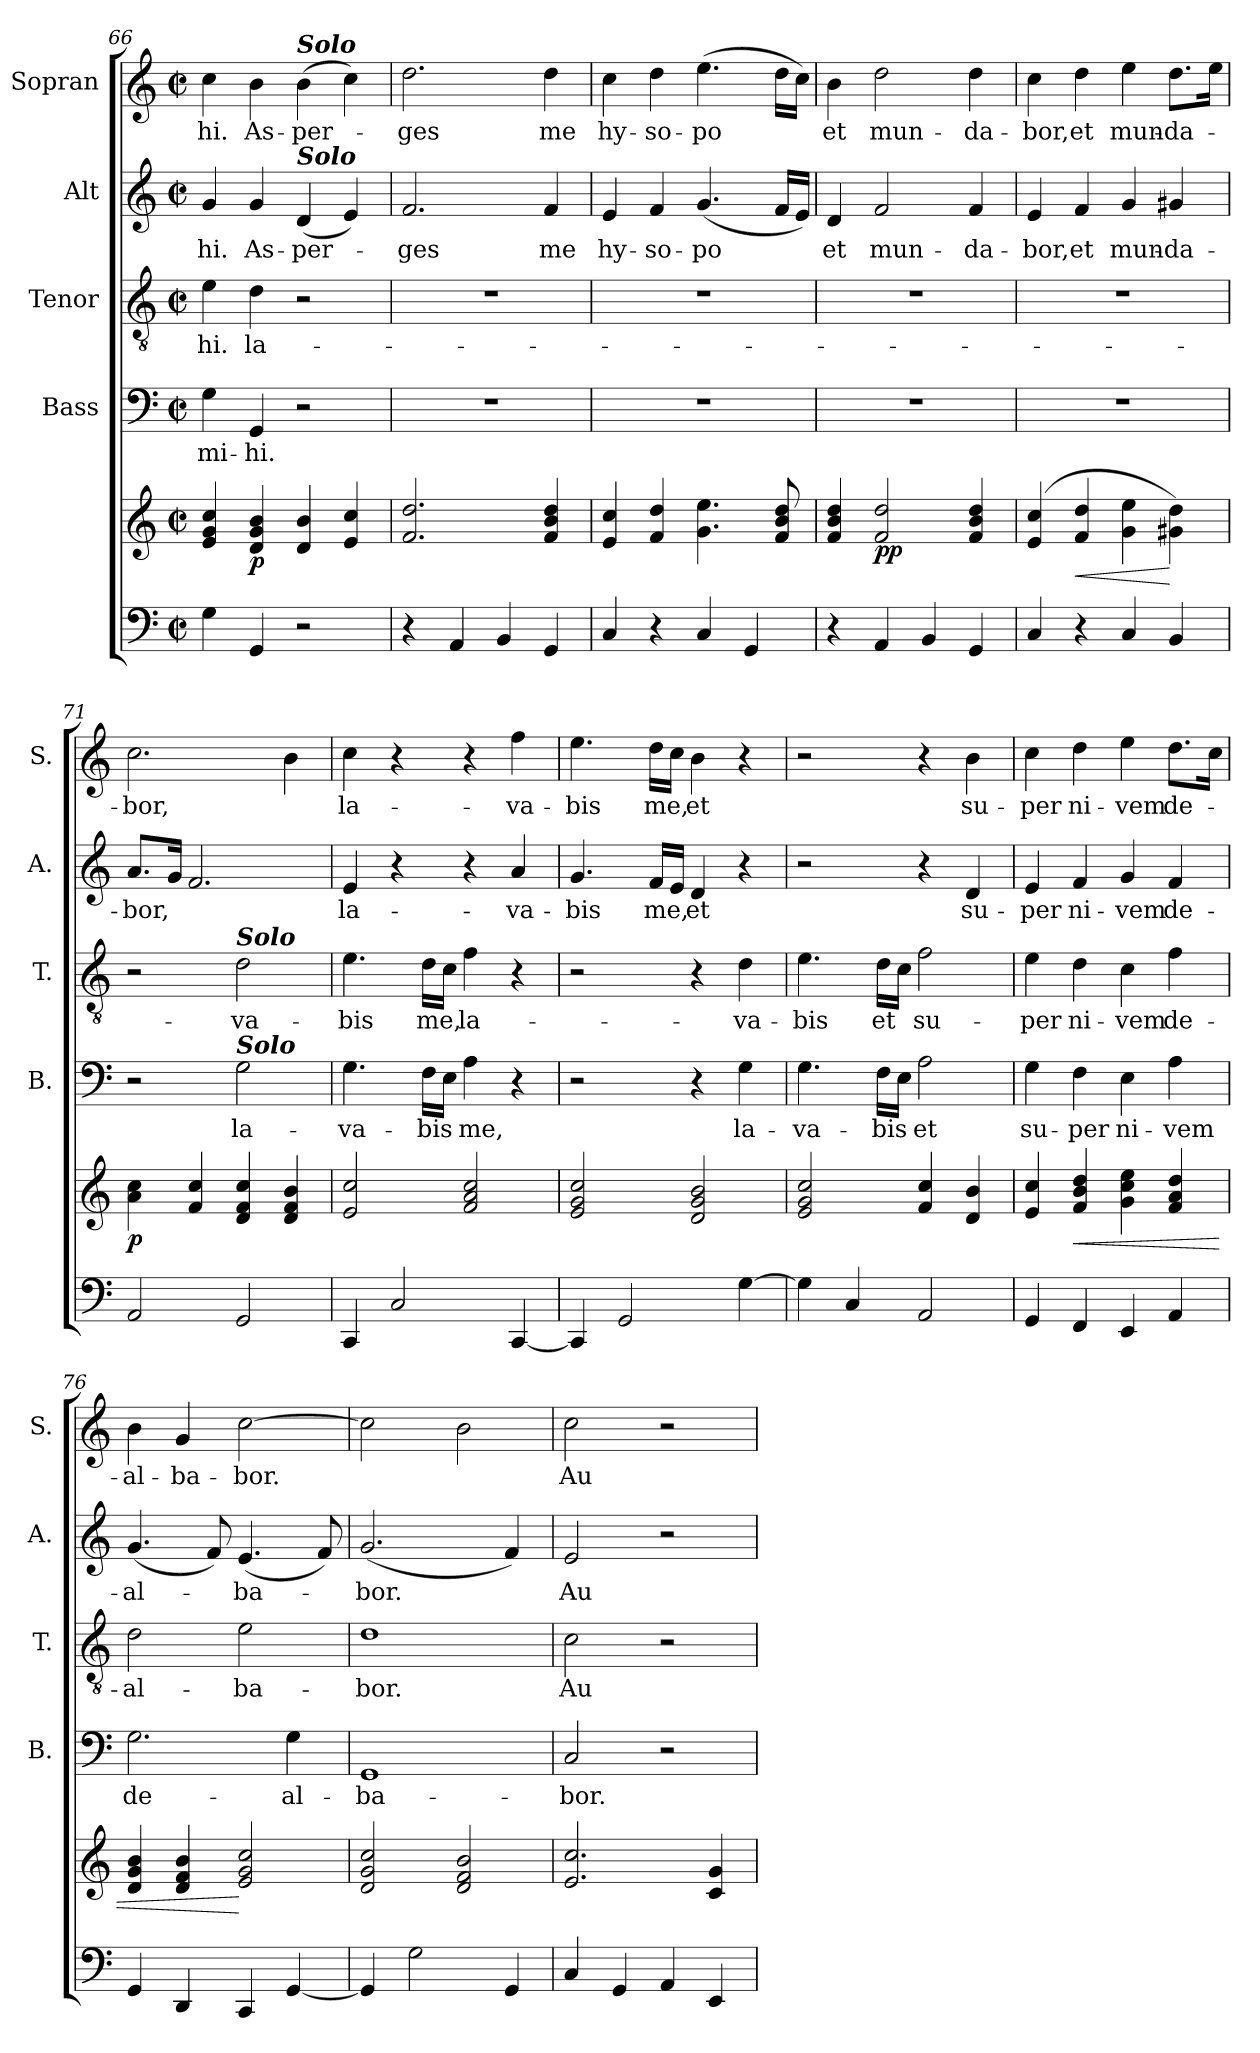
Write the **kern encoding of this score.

**kern	**kern	**dynam	**kern	**text	**kern	**text	**kern	**text	**kern	**text
*part5	*part5	*part5	*part4	*part4	*part3	*part3	*part2	*part2	*part1	*part1
*staff6	*staff5	*staff5/6	*staff4	*staff4	*staff3	*staff3	*staff2	*staff2	*staff1	*staff1
*	*	*	*I"Bass	*	*I"Tenor	*	*I"Alt	*	*I"Sopran	*
*	*	*	*I'B.	*	*I'T.	*	*I'A.	*	*I'S.	*
*clefF4	*clefG2	*	*clefF4	*	*clefGv2	*	*clefG2	*	*clefG2	*
*k[]	*k[]	*	*k[]	*	*k[]	*	*k[]	*	*k[]	*
*C:	*C:	*	*C:	*	*C:	*	*C:	*	*C:	*
*M2/2	*M2/2	*	*M2/2	*	*M2/2	*	*M2/2	*	*M2/2	*
*met(c|)	*met(c|)	*	*met(c|)	*	*met(c|)	*	*met(c|)	*	*met(c|)	*
=66	=66	=66	=66	=66	=66	=66	=66	=66	=66	=66
!	!	!	!	!LO:LY:b	!	!LO:LY:b	!	!LO:LY:b	!	!LO:LY:b
4G\	4e/ 4g/ 4cc/	.	4G\	mi-	4e\	-hi.	4g/	-hi.	4cc\	-hi.
!	!	!LO:DY:b	!	!LO:LY:b	!	!LO:LY:b	!	!LO:LY:b	!	!LO:LY:b
4GG/	4d/ 4g/ 4b/	p	4GG/	-hi.	4d\	la-	4g/	As-	4b\	As-
!	!	!	!	!	!	!	!	!	!LO:TX:a:Bi:t=Solo	!
!	!	!	!	!	!	!	!LO:TX:a:Bi:t=Solo	!	!	!
!	!	!	!	!	!	!	!	!LO:LY:b	!	!LO:LY:b
2r	4d/ 4b/	.	2r	.	2r	.	(<4d/	-per-	(>4b\	-per-
.	4e/ 4cc/	.	.	.	.	.	4e/)	.	4cc\)	.
=67	=67	=67	=67	=67	=67	=67	=67	=67	=67	=67
!	!	!	!	!	!	!	!	!LO:LY:b	!	!LO:LY:b
4r	2.f/ 2.dd/	.	1r	.	1r	.	2.f/	-ges	2.dd\	-ges
4AA/	.	.	.	.	.	.	.	.	.	.
4BB/	.	.	.	.	.	.	.	.	.	.
!	!	!	!	!	!	!	!	!LO:LY:b	!	!LO:LY:b
4GG/	4f/ 4b/ 4dd/	.	.	.	.	.	4f/	me	4dd\	me
!!LO:PB:g=z
=68	=68	=68	=68	=68	=68	=68	=68	=68	=68	=68
!	!	!	!	!	!	!	!	!LO:LY:b	!	!LO:LY:b
4C/	4e/ 4cc/	.	1r	.	1r	.	4e/	hy-	4cc\	hy-
!	!	!	!	!	!	!	!	!LO:LY:b	!	!LO:LY:b
4r	4f/ 4dd/	.	.	.	.	.	4f/	-so-	4dd\	-so-
!	!	!	!	!	!	!	!	!LO:LY:b	!	!LO:LY:b
4C/	4.g\ 4.ee\	.	.	.	.	.	(<4.g/	-po	(>4.ee\	-po
4GG/	.	.	.	.	.	.	.	.	.	.
.	8f/ 8b/ 8dd/	.	.	.	.	.	16f/LL	.	16dd\LL	.
.	.	.	.	.	.	.	16e/JJ)	.	16cc\JJ)	.
=69	=69	=69	=69	=69	=69	=69	=69	=69	=69	=69
!	!	!	!	!	!	!	!	!LO:LY:b	!	!LO:LY:b
4r	4f/ 4b/ 4dd/	.	1r	.	1r	.	4d/	et	4b\	et
!	!	!LO:DY:b	!	!	!	!	!	!LO:LY:b	!	!LO:LY:b
4AA/	2f/ 2dd/	pp	.	.	.	.	2f/	mun-	2dd\	mun-
4BB/	.	.	.	.	.	.	.	.	.	.
!	!	!	!	!	!	!	!	!LO:LY:b	!	!LO:LY:b
4GG/	4f/ 4b/ 4dd/	.	.	.	.	.	4f/	-da-	4dd\	-da-
=70	=70	=70	=70	=70	=70	=70	=70	=70	=70	=70
!	!	!	!	!	!	!	!	!LO:LY:b	!	!LO:LY:b
4C/	(4e/ 4cc/	.	1r	.	1r	.	4e/	-bor,	4cc\	-bor,
!	!	!LO:HP:b	!	!	!	!	!	!LO:LY:b	!	!LO:LY:b
4r	4f/ 4dd/	<	.	.	.	.	4f/	et	4dd\	et
!	!	!	!	!	!	!	!	!LO:LY:b	!	!LO:LY:b
4C/	4g\ 4ee\	.	.	.	.	.	4g/	mun-	4ee\	mun-
!	!	!	!	!	!	!	!	!LO:LY:b	!	!LO:LY:b
4BB/	4g#X\ 4dd\)	[	.	.	.	.	4g#X/	-da-	8.dd\L	-da-
.	.	.	.	.	.	.	.	.	16ee\Jk	.
=71	=71	=71	=71	=71	=71	=71	=71	=71	=71	=71
!	!	!LO:DY:b	!	!	!	!	!	!LO:LY:b	!	!LO:LY:b
2AA/	4a\ 4cc\	p	2r	.	2r	.	8.a/L	-bor,	2.cc\	-bor,
.	.	.	.	.	.	.	16g/Jk	.	.	.
.	4f/ 4cc/	.	.	.	.	.	2.f/	.	.	.
!	!	!	!	!	!LO:TX:a:Bi:t=Solo	!	!	!	!	!
!	!	!	!LO:TX:a:Bi:t=Solo	!	!	!	!	!	!	!
!	!	!	!	!LO:LY:b	!	!LO:LY:b	!	!	!	!
2GG/	4d/ 4f/ 4cc/	.	2G\	la-	2d\	-va-	.	.	.	.
.	4d/ 4f/ 4b/	.	.	.	.	.	.	.	4b\	.
=72	=72	=72	=72	=72	=72	=72	=72	=72	=72	=72
!	!	!	!	!LO:LY:b	!	!LO:LY:b	!	!LO:LY:b	!	!LO:LY:b
4CC/	2e/ 2cc/	.	4.G\	-va-	4.e\	-bis	4e/	la-	4cc\	la-
2C/	.	.	.	.	.	.	4r	.	4r	.
!	!	!	!	!LO:LY:b	!	!LO:LY:b	!	!	!	!
.	.	.	16F\LL	-bis	16d\LL	me,	.	.	.	.
.	.	.	16E\JJ	.	16c\JJ	.	.	.	.	.
!	!	!	!	!LO:LY:b	!	!LO:LY:b	!	!	!	!
.	2f/ 2a/ 2cc/	.	4A\	me,	4f\	la-	4r	.	4r	.
!	!	!	!	!	!	!	!	!LO:LY:b	!	!LO:LY:b
[4CC/	.	.	4r	.	4r	.	4a/	-va-	4ff\	-va-
=73	=73	=73	=73	=73	=73	=73	=73	=73	=73	=73
!	!	!	!	!	!	!	!	!LO:LY:b	!	!LO:LY:b
4CC/]	2e/ 2g/ 2cc/	.	2r	.	2r	.	4.g/	-bis	4.ee\	-bis
2GG/	.	.	.	.	.	.	.	.	.	.
!	!	!	!	!	!	!	!	!LO:LY:b	!	!LO:LY:b
.	.	.	.	.	.	.	16f/LL	me,	16dd\LL	me,
.	.	.	.	.	.	.	16e/JJ	.	16cc\JJ	.
!	!	!	!	!	!	!	!	!LO:LY:b	!	!LO:LY:b
.	2d/ 2g/ 2b/	.	4r	.	4r	.	4d/	et	4b\	et
!	!	!	!	!LO:LY:b	!	!LO:LY:b	!	!	!	!
[4G\	.	.	4G\	la-	4d\	-va-	4r	.	4r	.
!!LO:LB:g=z
=74	=74	=74	=74	=74	=74	=74	=74	=74	=74	=74
!	!	!	!	!LO:LY:b	!	!LO:LY:b	!	!	!	!
4G\]	2e/ 2g/ 2cc/	.	4.G\	-va-	4.e\	-bis	2r	.	2r	.
4C/	.	.	.	.	.	.	.	.	.	.
!	!	!	!	!LO:LY:b	!	!LO:LY:b	!	!	!	!
.	.	.	16F\LL	-bis	16d\LL	et	.	.	.	.
.	.	.	16E\JJ	.	16c\JJ	.	.	.	.	.
!	!	!	!	!LO:LY:b	!	!LO:LY:b	!	!	!	!
2AA/	4f/ 4cc/	.	2A\	et	2f\	su-	4r	.	4r	.
!	!	!	!	!	!	!	!	!LO:LY:b	!	!LO:LY:b
.	4d/ 4b/	.	.	.	.	.	4d/	su-	4b\	su-
=75	=75	=75	=75	=75	=75	=75	=75	=75	=75	=75
!	!	!	!	!LO:LY:b	!	!LO:LY:b	!	!LO:LY:b	!	!LO:LY:b
4GG/	4e/ 4cc/	.	4G\	su-	4e\	-per	4e/	-per	4cc\	-per
!	!	!LO:HP:b	!	!LO:LY:b	!	!LO:LY:b	!	!LO:LY:b	!	!LO:LY:b
4FF/	4f/ 4b/ 4dd/	<	4F\	-per	4d\	ni-	4f/	ni-	4dd\	ni-
!	!	!	!	!LO:LY:b	!	!LO:LY:b	!	!LO:LY:b	!	!LO:LY:b
4EE/	4g\ 4cc\ 4ee\	.	4E\	ni-	4c\	-vem	4g/	-vem	4ee\	-vem
!	!	!	!	!LO:LY:b	!	!LO:LY:b	!	!LO:LY:b	!	!LO:LY:b
4AA/	4f/ 4a/ 4dd/	.	4A\	-vem	4f\	de-	4f/	de-	8.dd\L	de-
.	.	.	.	.	.	.	.	.	16cc\Jk	.
=76	=76	=76	=76	=76	=76	=76	=76	=76	=76	=76
!	!	!	!	!LO:LY:b	!	!LO:LY:b	!	!LO:LY:b	!	!LO:LY:b
4GG/	4d/ 4g/ 4b/	.	2.G\	de-	2d\	-al-	(<4.g/	-al-	4b\	-al-
!	!	!	!	!	!	!	!	!	!	!LO:LY:b
4DD/	4d/ 4f/ 4b/	.	.	.	.	.	.	.	4g/	-ba-
.	.	.	.	.	.	.	8f/)	.	.	.
!	!	!	!	!	!	!LO:LY:b	!	!LO:LY:b	!	!LO:LY:b
4CC/	2e/ 2g/ 2cc/	[	.	.	2e\	-ba-	(<4.e/	-ba-	[2cc\	-bor.
!	!	!	!	!LO:LY:b	!	!	!	!	!	!
[4GG/	.	.	4G\	-al-	.	.	.	.	.	.
.	.	.	.	.	.	.	8f/)	.	.	.
=77	=77	=77	=77	=77	=77	=77	=77	=77	=77	=77
!	!	!	!	!LO:LY:b	!	!LO:LY:b	!	!LO:LY:b	!	!
4GG/]	2d/ 2g/ 2cc/	.	1GG	-ba-	1d	-bor.	(<2.g/	-bor.	2cc\]	.
2G\	.	.	.	.	.	.	.	.	.	.
.	2d/ 2f/ 2b/	.	.	.	.	.	.	.	2b\	.
4GG/	.	.	.	.	.	.	4f/)	.	.	.
=78	=78	=78	=78	=78	=78	=78	=78	=78	=78	=78
!	!	!	!	!LO:LY:b	!	!LO:LY:b	!	!LO:LY:b	!	!LO:LY:b
4C/	2.e/ 2.cc/	.	2C/	-bor.	2c\	Au-	2e/	Au-	2cc\	Au-
4GG/	.	.	.	.	.	.	.	.	.	.
4AA/	.	.	2r	.	2r	.	2r	.	2r	.
4EE/	4c/ 4g/	.	.	.	.	.	.	.	.	.
=	=	=	=	=	=	=	=	=	=	=
*-	*-	*-	*-	*-	*-	*-	*-	*-	*-	*-
